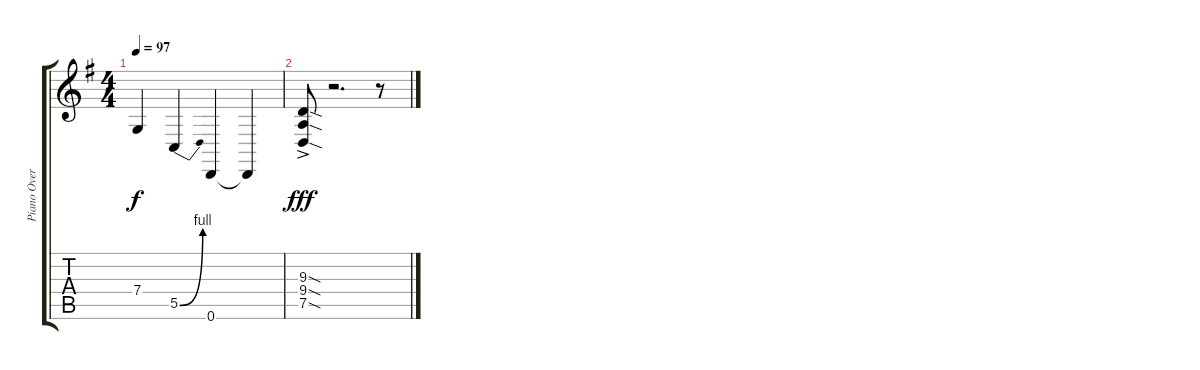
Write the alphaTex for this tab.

\track ("Piano Over Dub" "Piano Over") {instrument acousticgrandpiano}
\staff {score tabs}
\tuning (D4 A3 F3 C3 G2 D2) {hide}
\ts (4 4)
\tempo 97
\clef g2
\ks g
7.4{t}.4{dy f} 5.5{be (bend 0 0 60 4)}.4 0.6.4 0.6{t}.4 |
(9.3{sod ac} 9.4{sod ac} 7.5{sod ac}).8{dy fff} r.2{d} r.8
